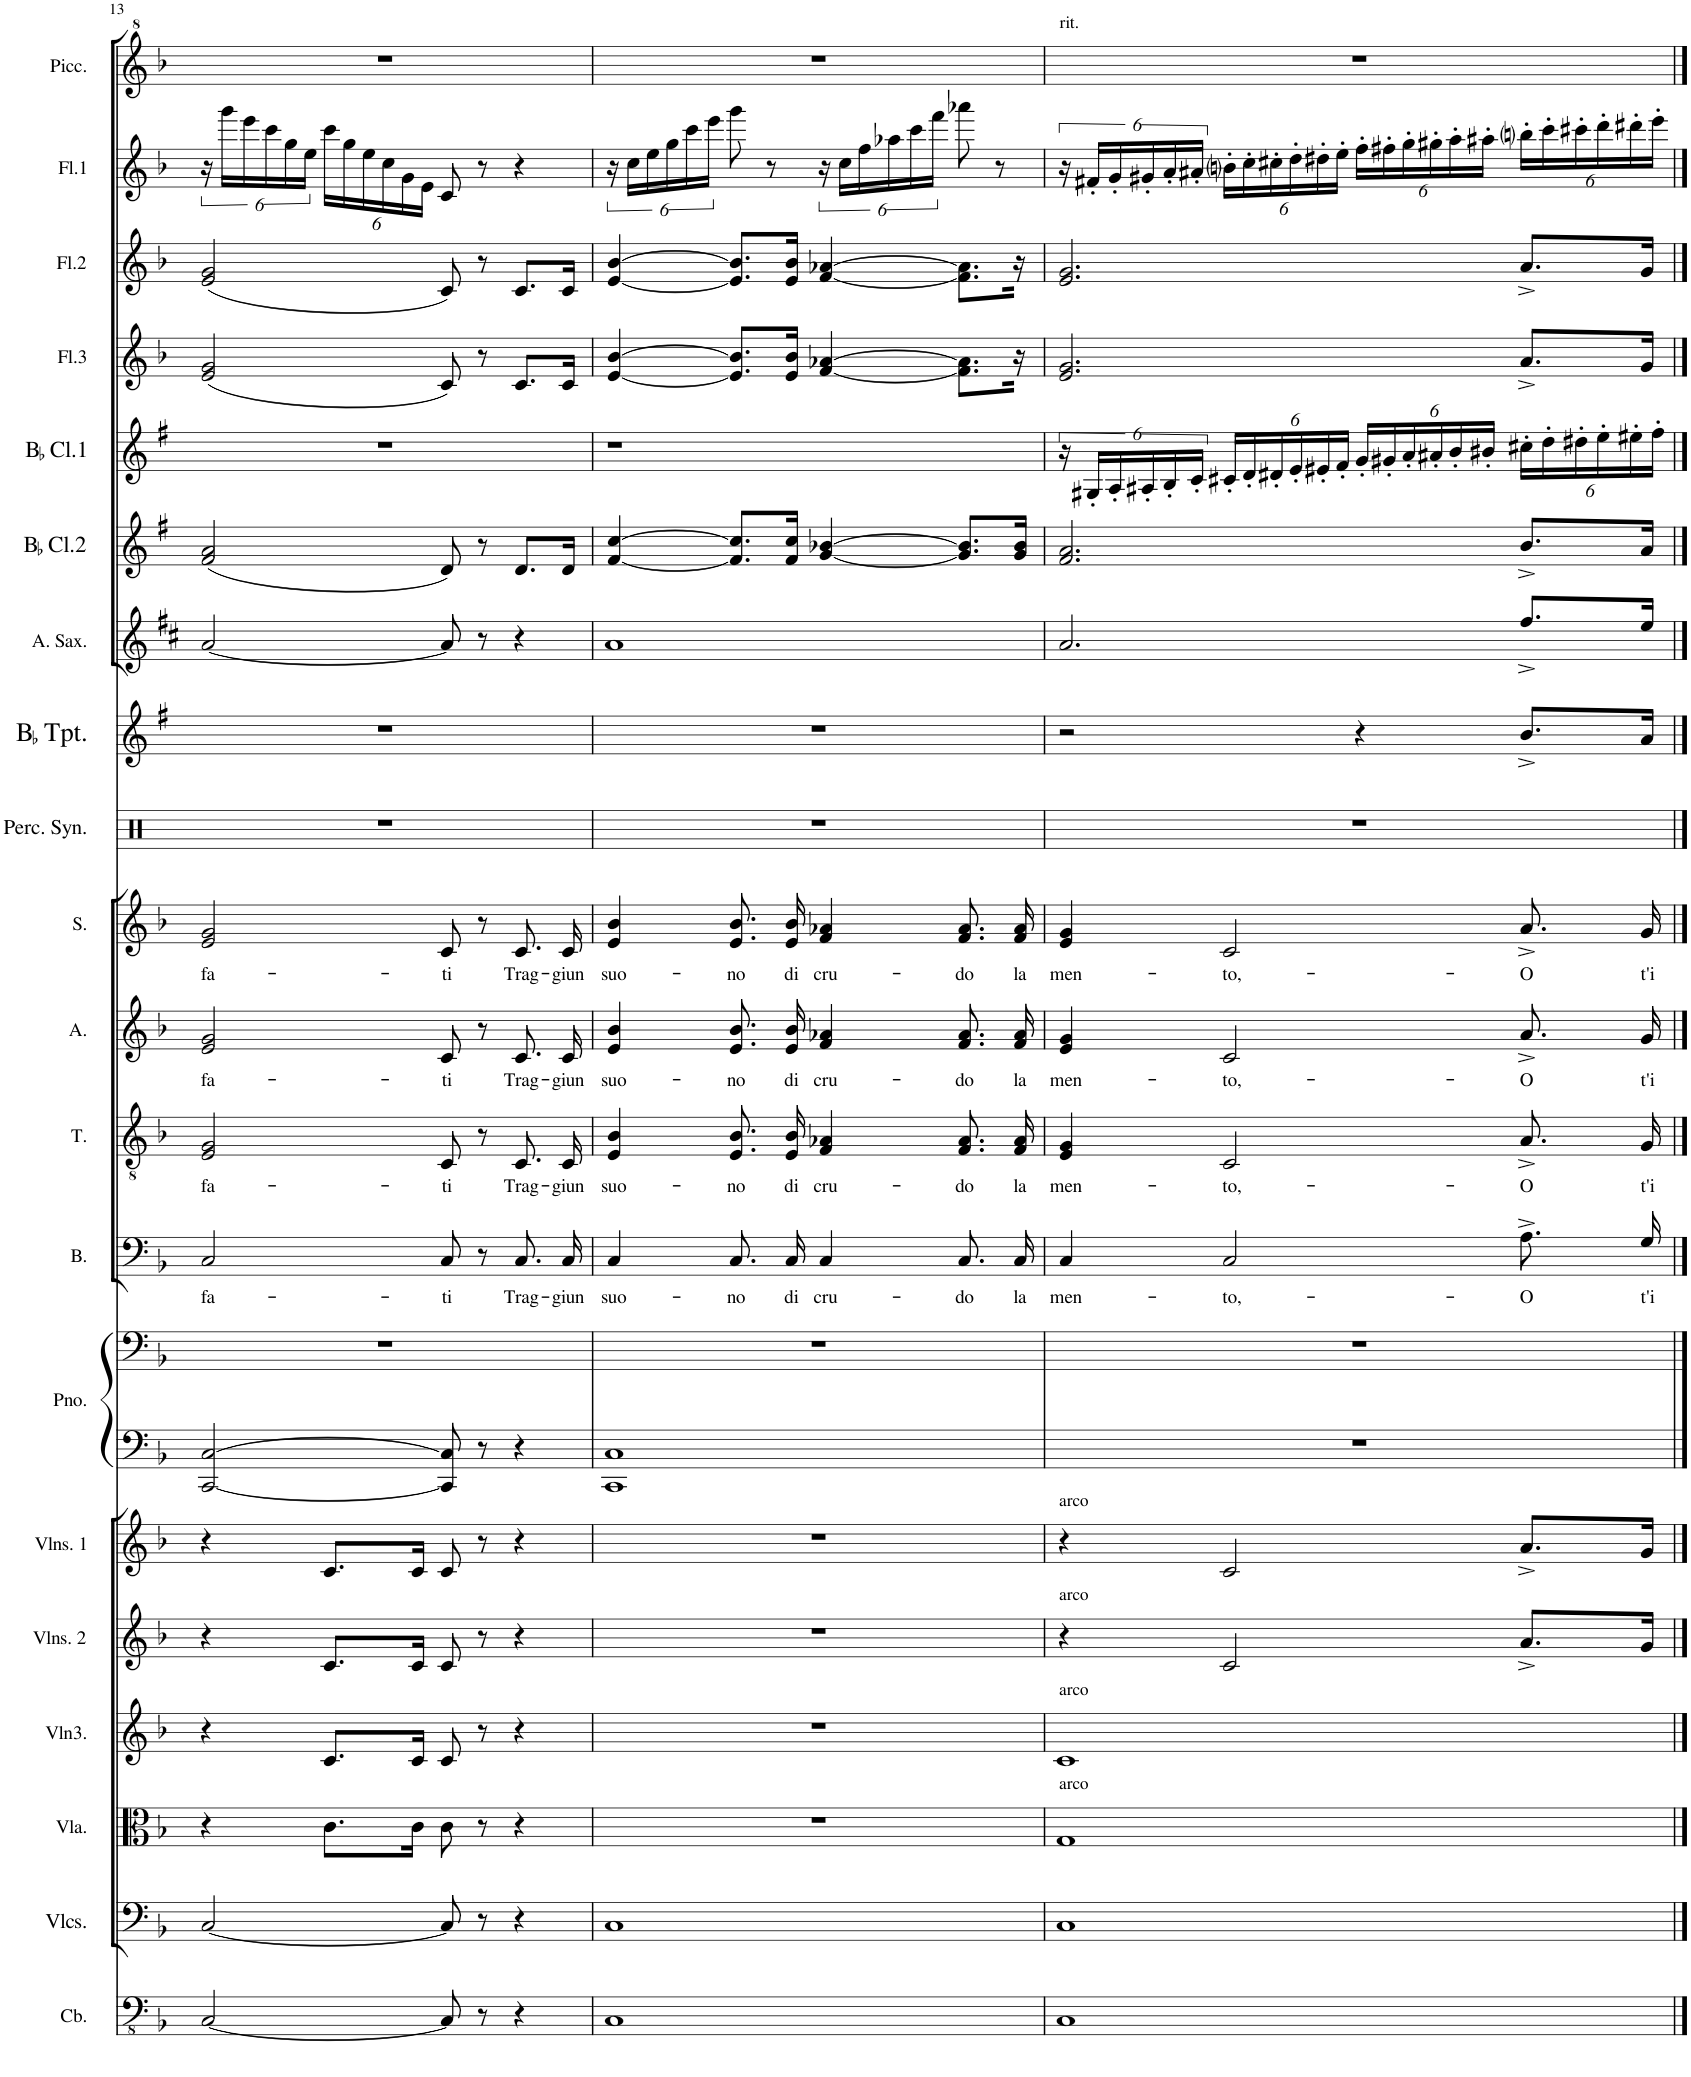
**kern	**kern	**kern	**kern	**kern	**kern	**kern	**kern	**kern	**text	**kern	**text	**kern	**text	**kern	**text	**kern	**kern	**kern	**kern	**kern	**kern	**kern	**kern	**kern
*part20	*part19	*part18	*part17	*part16	*part15	*part14	*part14	*part13	*part13	*part12	*part12	*part11	*part11	*part10	*part10	*part9	*part8	*part7	*part6	*part5	*part4	*part3	*part2	*part1
*staff21	*staff20	*staff19	*staff18	*staff17	*staff16	*staff15	*staff14	*staff13	*staff13	*staff12	*staff12	*staff11	*staff11	*staff10	*staff10	*staff9	*staff8	*staff7	*staff6	*staff5	*staff4	*staff3	*staff2	*staff1
*I"Contrabass	*I"Violoncellos	*I"Viola	*I"Violin 3	*I"Violins 2	*I"Violins 1	*I"Piano1	*	*I"Bass	*	*I"Tenor	*	*I"Alto	*	*I"Soprano	*	*I"Percussion Synthesizer	*I"BaccidentalFlat Trumpet	*I"Alto Saxophone	*I"BaccidentalFlat Clarinet2	*I"BaccidentalFlat Clarinet1	*I"Flute3	*I"Flute2	*I"Flute1	*I"Piccolo
*I'Cb.	*I'Vlcs.	*I'Vla.	*I'Vln3.	*I'Vlns. 2	*I'Vlns. 1	*I'Pno.	*	*I'B.	*	*I'T.	*	*I'A.	*	*I'S.	*	*I'Perc. Syn.	*I'BaccidentalFlat Tpt.	*I'A. Sax.	*I'BaccidentalFlat Cl.2	*I'BaccidentalFlat Cl.1	*I'Fl.3	*I'Fl.2	*I'Fl.1	*I'Picc.
!!LO:PB:g=z
*clefFv4	*clefF4	*clefC3	*clefG2	*clefG2	*clefG2	*clefF4	*clefF4	*clefF4	*	*clefGv2	*	*clefG2	*	*clefG2	*	*clefX	*clefG2	*clefG2	*clefG2	*clefG2	*clefG2	*clefG2	*clefG2	*clefG^2
*Trd7c12	*	*	*	*	*	*	*	*	*	*	*	*	*	*	*	*	*Trd1c2	*Trd5c9	*Trd1c2	*Trd1c2	*	*	*	*Trd-7c-12
*k[b-]	*k[b-]	*k[b-]	*k[b-]	*k[b-]	*k[b-]	*k[b-]	*k[b-]	*k[b-]	*	*k[b-]	*	*k[b-]	*	*k[b-]	*	*k[]	*k[f#]	*k[f#c#]	*k[f#]	*k[f#]	*k[b-]	*k[b-]	*k[b-]	*k[b-]
*M4/4	*M4/4	*M4/4	*M4/4	*M4/4	*M4/4	*M4/4	*M4/4	*M4/4	*	*M4/4	*	*M4/4	*	*M4/4	*	*M4/4	*M4/4	*M4/4	*M4/4	*M4/4	*M4/4	*M4/4	*M4/4	*M4/4
=13	=13	=13	=13	=13	=13	=13	=13	=13	=13	=13	=13	=13	=13	=13	=13	=13	=13	=13	=13	=13	=13	=13	=13	=13
!	!	!	!	!	!	!	!	!	!LO:LY:b	!	!LO:LY:b	!	!LO:LY:b	!	!LO:LY:b	!	!	!	!	!	!	!	!	!
[2CC/	[2C/	4r	4r	4r	4r	[2CC/ [2C/	1r	2C/	fa-	2E/ 2G/	fa-	2e/ 2g/	fa-	2e/ 2g/	fa-	1r	1r	[2a/	(2f#/ 2a/	1r	(2e/ 2g/	(2e/ 2g/	24r	1r
.	.	.	.	.	.	.	.	.	.	.	.	.	.	.	.	.	.	.	.	.	.	.	24ggg\LL	.
.	.	.	.	.	.	.	.	.	.	.	.	.	.	.	.	.	.	.	.	.	.	.	24eee\	.
.	.	.	.	.	.	.	.	.	.	.	.	.	.	.	.	.	.	.	.	.	.	.	24ccc\	.
.	.	.	.	.	.	.	.	.	.	.	.	.	.	.	.	.	.	.	.	.	.	.	24gg\	.
.	.	.	.	.	.	.	.	.	.	.	.	.	.	.	.	.	.	.	.	.	.	.	24ee\JJ	.
*	*	*	*	*	*	*	*	*	*	*	*	*	*	*	*	*	*	*	*	*	*	*	*Xbrackettup	*
.	.	8.c\L	8.c/L	8.c/L	8.c/L	.	.	.	.	.	.	.	.	.	.	.	.	.	.	.	.	.	24ccc\LL	.
.	.	.	.	.	.	.	.	.	.	.	.	.	.	.	.	.	.	.	.	.	.	.	24gg\	.
.	.	.	.	.	.	.	.	.	.	.	.	.	.	.	.	.	.	.	.	.	.	.	24ee\	.
.	.	.	.	.	.	.	.	.	.	.	.	.	.	.	.	.	.	.	.	.	.	.	24cc\	.
.	.	.	.	.	.	.	.	.	.	.	.	.	.	.	.	.	.	.	.	.	.	.	24g\	.
.	.	16c\Jk	16c/Jk	16c/Jk	16c/Jk	.	.	.	.	.	.	.	.	.	.	.	.	.	.	.	.	.	.	.
.	.	.	.	.	.	.	.	.	.	.	.	.	.	.	.	.	.	.	.	.	.	.	24e\JJ	.
!	!	!	!	!	!	!	!	!	!LO:LY:b	!	!LO:LY:b	!	!LO:LY:b	!	!LO:LY:b	!	!	!	!	!	!	!	!	!
8CC/]	8C/]	8c\	8c/	8c/	8c/	8CC/] 8C/]	.	8C/	-ti	8C/	-ti	8c/	-ti	8c/	-ti	.	.	8a/]	8d/)	.	8c/)	8c/)	8c/	.
8r	8r	8r	8r	8r	8r	8r	.	8r	.	8r	.	8r	.	8r	.	.	.	8r	8r	.	8r	8r	8r	.
!	!	!	!	!	!	!	!	!	!LO:LY:b	!	!LO:LY:b	!	!LO:LY:b	!	!LO:LY:b	!	!	!	!	!	!	!	!	!
4r	4r	4r	4r	4r	4r	4r	.	8.C/L	Trag-	8.C/L	Trag-	8.c/L	Trag-	8.c/L	Trag-	.	.	4r	8.d/L	.	8.c/L	8.c/L	4r	.
!	!	!	!	!	!	!	!	!	!LO:LY:b	!	!LO:LY:b	!	!LO:LY:b	!	!LO:LY:b	!	!	!	!	!	!	!	!	!
.	.	.	.	.	.	.	.	16C/Jk	-giun	16C/Jk	-giun	16c/Jk	-giun	16c/Jk	-giun	.	.	.	16d/Jk	.	16c/Jk	16c/Jk	.	.
=14	=14	=14	=14	=14	=14	=14	=14	=14	=14	=14	=14	=14	=14	=14	=14	=14	=14	=14	=14	=14	=14	=14	=14	=14
!	!	!	!	!	!	!	!	!	!LO:LY:b	!	!LO:LY:b	!	!LO:LY:b	!	!LO:LY:b	!	!	!	!	!	!	!	!	!
*	*	*	*	*	*	*	*	*	*	*	*	*	*	*	*	*	*	*	*	*	*	*	*brackettup	*
1CC	1C	1r	1r	1r	1r	1CC 1C	1r	4C/	suo-	4E/ 4B-/	suo-	4e/ 4b-/	suo-	4e/ 4b-/	suo-	1r	1r	1a	[4f#/ [4cc/	1r	[4e/ [4b-/	[4e/ [4b-/	24r	1r
.	.	.	.	.	.	.	.	.	.	.	.	.	.	.	.	.	.	.	.	.	.	.	24cc\LL	.
.	.	.	.	.	.	.	.	.	.	.	.	.	.	.	.	.	.	.	.	.	.	.	24ee\	.
.	.	.	.	.	.	.	.	.	.	.	.	.	.	.	.	.	.	.	.	.	.	.	24gg\	.
.	.	.	.	.	.	.	.	.	.	.	.	.	.	.	.	.	.	.	.	.	.	.	24ccc\	.
.	.	.	.	.	.	.	.	.	.	.	.	.	.	.	.	.	.	.	.	.	.	.	24eee\JJ	.
!	!	!	!	!	!	!	!	!	!LO:LY:b	!	!LO:LY:b	!	!LO:LY:b	!	!LO:LY:b	!	!	!	!	!	!	!	!	!
.	.	.	.	.	.	.	.	8.C/L	-no	8.E/ 8.B-/L	-no	8.e/ 8.b-/L	-no	8.e/ 8.b-/L	-no	.	.	.	8.f#/] 8.cc/]L	.	8.e/] 8.b-/]L	8.e/] 8.b-/]L	8ggg\	.
.	.	.	.	.	.	.	.	.	.	.	.	.	.	.	.	.	.	.	.	.	.	.	8r	.
!	!	!	!	!	!	!	!	!	!LO:LY:b	!	!LO:LY:b	!	!LO:LY:b	!	!LO:LY:b	!	!	!	!	!	!	!	!	!
.	.	.	.	.	.	.	.	16C/Jk	di	16E/ 16B-/Jk	di	16e/ 16b-/Jk	di	16e/ 16b-/Jk	di	.	.	.	16f#/ 16cc/Jk	.	16e/ 16b-/Jk	16e/ 16b-/Jk	.	.
!	!	!	!	!	!	!	!	!	!LO:LY:b	!	!LO:LY:b	!	!LO:LY:b	!	!LO:LY:b	!	!	!	!	!	!	!	!	!
.	.	.	.	.	.	.	.	4C/	cru-	4F/ 4A-X/	cru-	4f/ 4a-X/	cru-	4f/ 4a-X/	cru-	.	.	.	[4g/ [4b-X/	.	[4f/ [4a-X/	[4f/ [4a-X/	24r	.
.	.	.	.	.	.	.	.	.	.	.	.	.	.	.	.	.	.	.	.	.	.	.	24cc\LL	.
.	.	.	.	.	.	.	.	.	.	.	.	.	.	.	.	.	.	.	.	.	.	.	24ff\	.
.	.	.	.	.	.	.	.	.	.	.	.	.	.	.	.	.	.	.	.	.	.	.	24aa-X\	.
.	.	.	.	.	.	.	.	.	.	.	.	.	.	.	.	.	.	.	.	.	.	.	24ccc\	.
.	.	.	.	.	.	.	.	.	.	.	.	.	.	.	.	.	.	.	.	.	.	.	24fff\JJ	.
!	!	!	!	!	!	!	!	!	!LO:LY:b	!	!LO:LY:b	!	!LO:LY:b	!	!LO:LY:b	!	!	!	!	!	!	!	!	!
.	.	.	.	.	.	.	.	8.C/L	-do	8.F/ 8.A-/L	-do	8.f/ 8.a-/L	-do	8.f/ 8.a-/L	-do	.	.	.	8.g/] 8.b-/]L	.	8.f\] 8.a-\]L	8.f\] 8.a-\]L	8aaa-X\	.
.	.	.	.	.	.	.	.	.	.	.	.	.	.	.	.	.	.	.	.	.	.	.	8r	.
!	!	!	!	!	!	!	!	!	!LO:LY:b	!	!LO:LY:b	!	!LO:LY:b	!	!LO:LY:b	!	!	!	!	!	!	!	!	!
.	.	.	.	.	.	.	.	16C/Jk	la	16F/ 16A-/Jk	la	16f/ 16a-/Jk	la	16f/ 16a-/Jk	la	.	.	.	16g/ 16b-/Jk	.	8ryy	8ryy	.	.
8ryy	8ryy	8ryy	8ryy	8ryy	8ryy	8ryy	8ryy	8ryy	.	8ryy	.	8ryy	.	8ryy	.	8ryy	8ryy	8ryy	8ryy	8ryy	.	.	8ryy	8ryy
.	.	.	.	.	.	.	.	.	.	.	.	.	.	.	.	.	.	.	.	.	16r	16r	.	.
=15	=15	=15	=15	=15	=15	=15	=15	=15	=15	=15	=15	=15	=15	=15	=15	=15	=15	=15	=15	=15	=15	=15	=15	=15
!	!	!	!	!	!	!	!	!	!	!	!	!	!	!	!	!	!	!	!	!	!	!	!	!LO:TX:a:t=rit.
!	!	!	!	!	!LO:TX:a:t=arco	!	!	!	!	!	!	!	!	!	!	!	!	!	!	!	!	!	!	!
!	!	!	!	!LO:TX:a:t=arco	!	!	!	!	!	!	!	!	!	!	!	!	!	!	!	!	!	!	!	!
!	!	!	!LO:TX:a:t=arco	!	!	!	!	!	!	!	!	!	!	!	!	!	!	!	!	!	!	!	!	!
!	!	!LO:TX:a:t=arco	!	!	!	!	!	!	!	!	!	!	!	!	!	!	!	!	!	!	!	!	!	!
!	!	!	!	!	!	!	!	!	!LO:LY:b	!	!LO:LY:b	!	!LO:LY:b	!	!LO:LY:b	!	!	!	!	!	!	!	!	!
1CC	1C	1G	1c	4r	4r	1r	1r	4C/	men-	4E/ 4G/	men-	4e/ 4g/	men-	4e/ 4g/	men-	1r	2r	2.a/	2.f#/ 2.a/	24r	2.e/ 2.g/	2.e/ 2.g/	24r	1r
.	.	.	.	.	.	.	.	.	.	.	.	.	.	.	.	.	.	.	.	24G#X'/LL	.	.	24f#X'/LL	.
.	.	.	.	.	.	.	.	.	.	.	.	.	.	.	.	.	.	.	.	24A'/	.	.	24g'/	.
.	.	.	.	.	.	.	.	.	.	.	.	.	.	.	.	.	.	.	.	24A#X'/	.	.	24g#X'/	.
.	.	.	.	.	.	.	.	.	.	.	.	.	.	.	.	.	.	.	.	24B'/	.	.	24a'/	.
.	.	.	.	.	.	.	.	.	.	.	.	.	.	.	.	.	.	.	.	24c'/JJ	.	.	24a#X'/JJ	.
!	!	!	!	!	!	!	!	!	!LO:LY:b	!	!LO:LY:b	!	!LO:LY:b	!	!LO:LY:b	!	!	!	!	!	!	!	!	!
*	*	*	*	*	*	*	*	*	*	*	*	*	*	*	*	*	*	*	*	*Xbrackettup	*	*	*Xbrackettup	*
.	.	.	.	2c/	2c/	.	.	2C/	-to,-	2C/	-to,-	2c/	-to,-	2c/	-to,-	.	.	.	.	24c#X'/LL	.	.	24bni'\LL	.
.	.	.	.	.	.	.	.	.	.	.	.	.	.	.	.	.	.	.	.	24d'/	.	.	24cc'\	.
.	.	.	.	.	.	.	.	.	.	.	.	.	.	.	.	.	.	.	.	24d#X'/	.	.	24cc#X'\	.
.	.	.	.	.	.	.	.	.	.	.	.	.	.	.	.	.	.	.	.	24e'/	.	.	24dd'\	.
.	.	.	.	.	.	.	.	.	.	.	.	.	.	.	.	.	.	.	.	24e#X'/	.	.	24dd#X'\	.
.	.	.	.	.	.	.	.	.	.	.	.	.	.	.	.	.	.	.	.	24f#'/JJ	.	.	24ee'\JJ	.
.	.	.	.	.	.	.	.	.	.	.	.	.	.	.	.	.	4r	.	.	24g'/LL	.	.	24ff'\LL	.
.	.	.	.	.	.	.	.	.	.	.	.	.	.	.	.	.	.	.	.	24g#X'/	.	.	24ff#X'\	.
.	.	.	.	.	.	.	.	.	.	.	.	.	.	.	.	.	.	.	.	24a'/	.	.	24gg'\	.
.	.	.	.	.	.	.	.	.	.	.	.	.	.	.	.	.	.	.	.	24a#X'/	.	.	24gg#X'\	.
.	.	.	.	.	.	.	.	.	.	.	.	.	.	.	.	.	.	.	.	24b'/	.	.	24aa'\	.
.	.	.	.	.	.	.	.	.	.	.	.	.	.	.	.	.	.	.	.	24b#X'/JJ	.	.	24aa#X'\JJ	.
!	!	!	!	!	!	!	!	!	!LO:LY:b	!	!LO:LY:b	!	!LO:LY:b	!	!LO:LY:b	!	!	!	!	!	!	!	!	!
.	.	.	.	8.a^/L	8.a^/L	.	.	8.A^\L	-O	8.A^/L	-O	8.a^/L	-O	8.a^/L	-O	.	8.b^/L	8.ff#^/L	8.b^/L	24cc#X'\LL	8.a^/L	8.a^/L	24bbni'\LL	.
.	.	.	.	.	.	.	.	.	.	.	.	.	.	.	.	.	.	.	.	24dd'\	.	.	24ccc'\	.
.	.	.	.	.	.	.	.	.	.	.	.	.	.	.	.	.	.	.	.	24dd#X'\	.	.	24ccc#X'\	.
.	.	.	.	.	.	.	.	.	.	.	.	.	.	.	.	.	.	.	.	24ee'\	.	.	24ddd'\	.
.	.	.	.	.	.	.	.	.	.	.	.	.	.	.	.	.	.	.	.	24ee#X'\	.	.	24ddd#X'\	.
!	!	!	!	!	!	!	!	!	!LO:LY:b	!	!LO:LY:b	!	!LO:LY:b	!	!LO:LY:b	!	!	!	!	!	!	!	!	!
.	.	.	.	16g/Jk	16g/Jk	.	.	16G\Jk	t'i-	16G/Jk	t'i-	16g/Jk	t'i-	16g/Jk	t'i-	.	16a/Jk	16ee/Jk	16a/Jk	.	16g/Jk	16g/Jk	.	.
.	.	.	.	.	.	.	.	.	.	.	.	.	.	.	.	.	.	.	.	24ff#'\JJ	.	.	24eee'\JJ	.
==	==	==	==	==	==	==	==	==	==	==	==	==	==	==	==	==	==	==	==	==	==	==	==	==
*-	*-	*-	*-	*-	*-	*-	*-	*-	*-	*-	*-	*-	*-	*-	*-	*-	*-	*-	*-	*-	*-	*-	*-	*-
